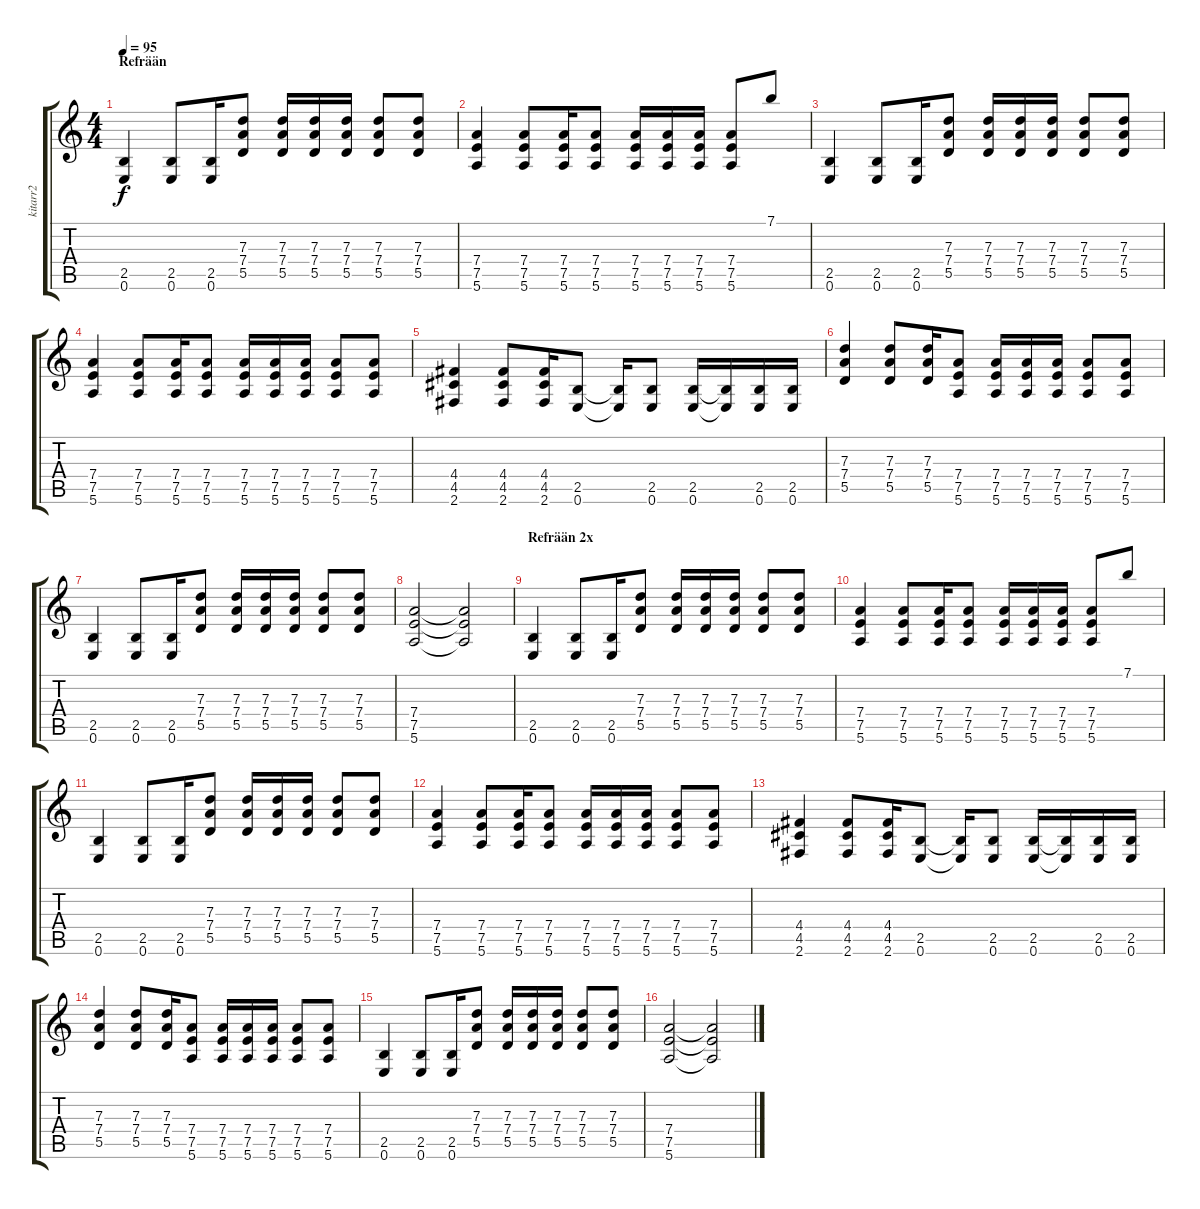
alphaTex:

\track ("kitarr2" "kitarr2") {instrument overdrivenguitar}
\staff {score tabs}
\tuning (E4 B3 G3 D3 A2 E2) {hide}
\ts (4 4)
\section ("" "Refrään")
\tempo 95
\clef g2
\ks c
(2.5 0.6).4{dy f} (2.5 0.6).8 (2.5 0.6).16 (7.3 7.4 5.5).8 (7.3 7.4 5.5).16 (7.3 7.4 5.5).16 (7.3 7.4 5.5).16 (7.3 7.4 5.5).8 (7.3 7.4 5.5).8 |
(7.4 7.5 5.6).4 (7.4 7.5 5.6).8 (7.4 7.5 5.6).16 (7.4 7.5 5.6).8 (7.4 7.5 5.6).16 (7.4 7.5 5.6).16 (7.4 7.5 5.6).16 (7.4 7.5 5.6).8 7.1.8 |
(2.5 0.6).4 (2.5 0.6).8 (2.5 0.6).16 (7.3 7.4 5.5).8 (7.3 7.4 5.5).16 (7.3 7.4 5.5).16 (7.3 7.4 5.5).16 (7.3 7.4 5.5).8 (7.3 7.4 5.5).8 |
(7.4 7.5 5.6).4 (7.4 7.5 5.6).8 (7.4 7.5 5.6).16 (7.4 7.5 5.6).8 (7.4 7.5 5.6).16 (7.4 7.5 5.6).16 (7.4 7.5 5.6).16 (7.4 7.5 5.6).8 (7.4 7.5 5.6).8 |
(4.4 4.5 2.6).4 (4.4 4.5 2.6).8 (4.4 4.5 2.6).16 (2.5 0.6).8 (2.5{t} 0.6{t}).16 (2.5 0.6).8 (2.5 0.6).16 (2.5{t} 0.6{t}).16 (2.5 0.6).16 (2.5 0.6).16 |
(7.3 7.4 5.5).4 (7.3 7.4 5.5).8 (7.3 7.4 5.5).16 (7.4 7.5 5.6).8 (7.4 7.5 5.6).16 (7.4 7.5 5.6).16 (7.4 7.5 5.6).16 (7.4 7.5 5.6).8 (7.4 7.5 5.6).8 |
(2.5 0.6).4 (2.5 0.6).8 (2.5 0.6).16 (7.3 7.4 5.5).8 (7.3 7.4 5.5).16 (7.3 7.4 5.5).16 (7.3 7.4 5.5).16 (7.3 7.4 5.5).8 (7.3 7.4 5.5).8 |
(7.4 7.5 5.6).2 (7.4{t} 7.5{t} 5.6{t}).2 |
\section ("" "Refrään 2x")
(2.5 0.6).4 (2.5 0.6).8 (2.5 0.6).16 (7.3 7.4 5.5).8 (7.3 7.4 5.5).16 (7.3 7.4 5.5).16 (7.3 7.4 5.5).16 (7.3 7.4 5.5).8 (7.3 7.4 5.5).8 |
(7.4 7.5 5.6).4 (7.4 7.5 5.6).8 (7.4 7.5 5.6).16 (7.4 7.5 5.6).8 (7.4 7.5 5.6).16 (7.4 7.5 5.6).16 (7.4 7.5 5.6).16 (7.4 7.5 5.6).8 7.1.8 |
(2.5 0.6).4 (2.5 0.6).8 (2.5 0.6).16 (7.3 7.4 5.5).8 (7.3 7.4 5.5).16 (7.3 7.4 5.5).16 (7.3 7.4 5.5).16 (7.3 7.4 5.5).8 (7.3 7.4 5.5).8 |
(7.4 7.5 5.6).4 (7.4 7.5 5.6).8 (7.4 7.5 5.6).16 (7.4 7.5 5.6).8 (7.4 7.5 5.6).16 (7.4 7.5 5.6).16 (7.4 7.5 5.6).16 (7.4 7.5 5.6).8 (7.4 7.5 5.6).8 |
(4.4 4.5 2.6).4 (4.4 4.5 2.6).8 (4.4 4.5 2.6).16 (2.5 0.6).8 (2.5{t} 0.6{t}).16 (2.5 0.6).8 (2.5 0.6).16 (2.5{t} 0.6{t}).16 (2.5 0.6).16 (2.5 0.6).16 |
(7.3 7.4 5.5).4 (7.3 7.4 5.5).8 (7.3 7.4 5.5).16 (7.4 7.5 5.6).8 (7.4 7.5 5.6).16 (7.4 7.5 5.6).16 (7.4 7.5 5.6).16 (7.4 7.5 5.6).8 (7.4 7.5 5.6).8 |
(2.5 0.6).4 (2.5 0.6).8 (2.5 0.6).16 (7.3 7.4 5.5).8 (7.3 7.4 5.5).16 (7.3 7.4 5.5).16 (7.3 7.4 5.5).16 (7.3 7.4 5.5).8 (7.3 7.4 5.5).8 |
(7.4 7.5 5.6).2 (7.4{t} 7.5{t} 5.6{t}).2
